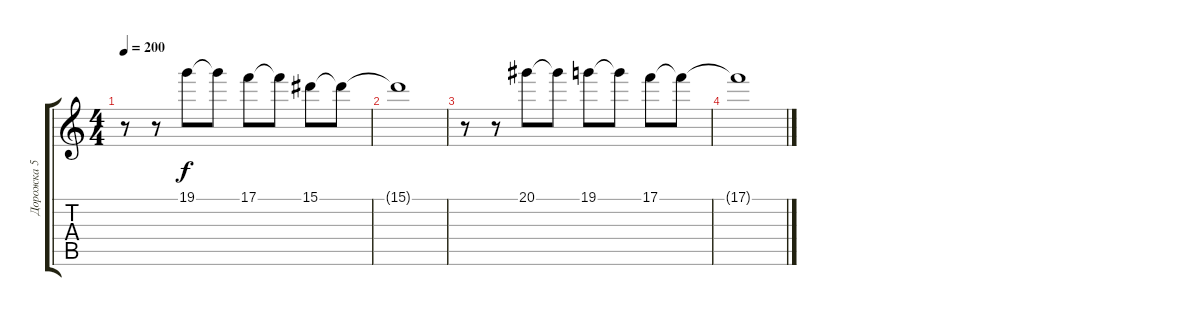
\track ("Дорожка 5" "Дорожка 5") {instrument overdrivenguitar}
\staff {score tabs}
\tuning (C4 G3 Eb3 Bb2 F2 C2) {hide}
\ts (4 4)
\tempo 200
\clef g2
\ks c
r.8{dy f} r.8 19.1.8 19.1{t}.8 17.1.8 17.1{t}.8 15.1.8 15.1{t}.8 |
15.1{t}.1 |
r.8 r.8 20.1.8 20.1{t}.8 19.1.8 19.1{t}.8 17.1.8 17.1{t}.8 |
17.1{t}.1
